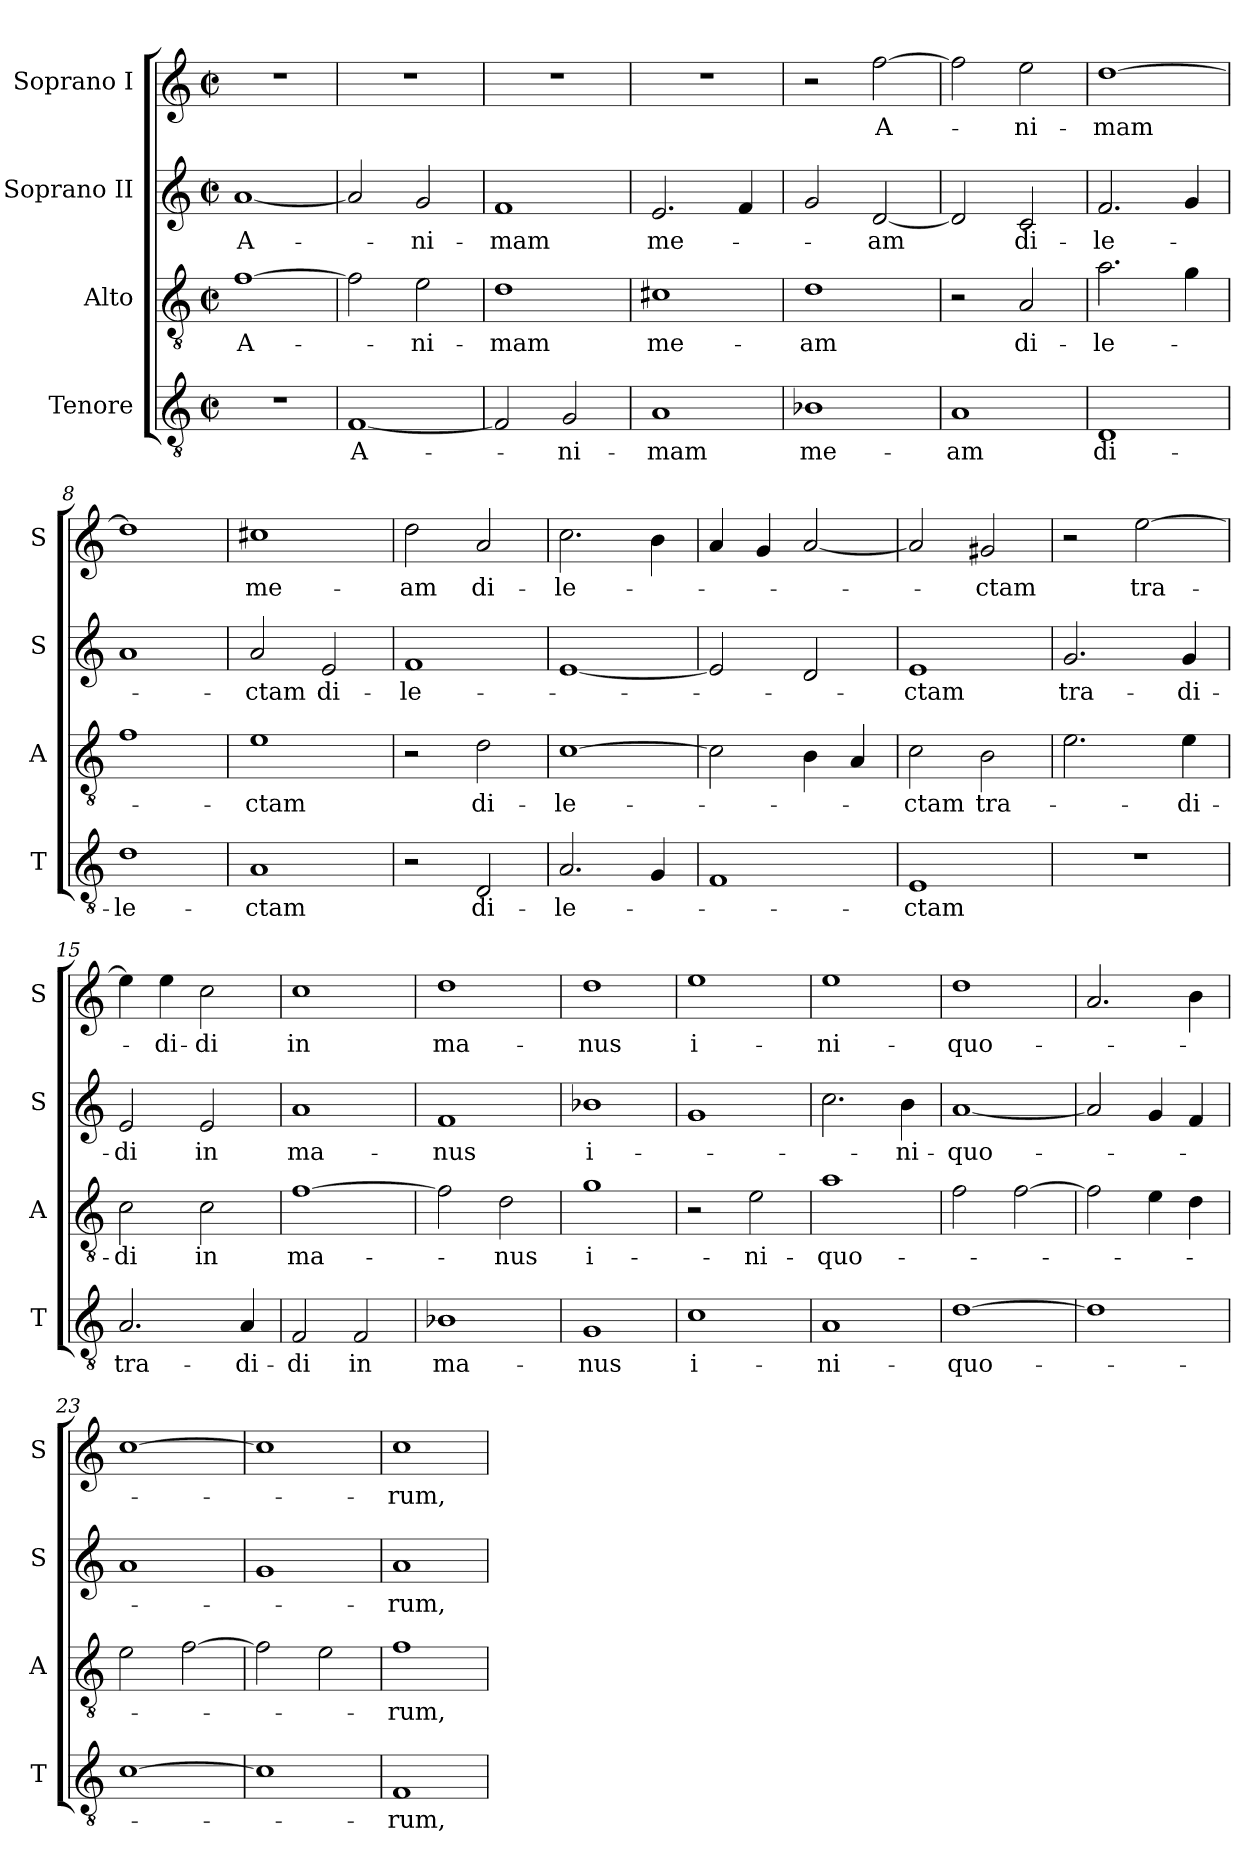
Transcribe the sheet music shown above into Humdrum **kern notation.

**kern	**text	**kern	**text	**kern	**text	**kern	**text
*part4	*part4	*part3	*part3	*part2	*part2	*part1	*part1
*staff4	*staff4	*staff3	*staff3	*staff2	*staff2	*staff1	*staff1
*I"Tenore	*	*I"Alto	*	*I"Soprano II	*	*I"Soprano I	*
*I'T	*	*I'A	*	*I'S	*	*I'S	*
*clefGv2	*	*clefGv2	*	*clefG2	*	*clefG2	*
*k[]	*	*k[]	*	*k[]	*	*k[]	*
*M2/2	*	*M2/2	*	*M2/2	*	*M2/2	*
*met(c|)	*	*met(c|)	*	*met(c|)	*	*met(c|)	*
=1	=1	=1	=1	=1	=1	=1	=1
1r	.	[1f	A-	[1a	A-	1r	.
=2	=2	=2	=2	=2	=2	=2	=2
[1F	A-	2f\]	.	2a/]	.	1r	.
.	.	2e\	-ni-	2g/	-ni-	.	.
=3	=3	=3	=3	=3	=3	=3	=3
2F/]	.	1d	-mam	1f	-mam	1r	.
2G/	-ni-	.	.	.	.	.	.
=4	=4	=4	=4	=4	=4	=4	=4
1A	-mam	1c#X	me-	2.e/	me-	1r	.
.	.	.	.	4f/	.	.	.
=5	=5	=5	=5	=5	=5	=5	=5
1B-X	me-	1d	-am	2g/	.	2r	.
.	.	.	.	[2d/	-am	[2ff\	A-
=6	=6	=6	=6	=6	=6	=6	=6
1A	-am	2r	.	2d/]	.	2ff\]	.
.	.	2A/	di-	2c/	di-	2ee\	-ni-
=7	=7	=7	=7	=7	=7	=7	=7
1D	di-	2.a\	-le-	2.f/	-le-	[1dd	-mam
.	.	4g\	.	4g/	.	.	.
=8	=8	=8	=8	=8	=8	=8	=8
1d	-le-	1f	.	1a	.	1dd]	.
=9	=9	=9	=9	=9	=9	=9	=9
1A	-ctam	1e	-ctam	2a/	-ctam	1cc#X	me-
.	.	.	.	2e/	di-	.	.
=10	=10	=10	=10	=10	=10	=10	=10
2r	.	2r	.	1f	-le-	2dd\	-am
2D/	di-	2d\	di-	.	.	2a/	di-
=11	=11	=11	=11	=11	=11	=11	=11
2.A/	-le-	[1c	-le-	[1e	.	2.cc\	-le-
4G/	.	.	.	.	.	4b\	.
=12	=12	=12	=12	=12	=12	=12	=12
1F	.	2c\]	.	2e/]	.	4a/	.
.	.	.	.	.	.	4g/	.
.	.	4B\	.	2d/	.	[2a/	.
.	.	4A/	.	.	.	.	.
=13	=13	=13	=13	=13	=13	=13	=13
1E	-ctam	2c\	-ctam	1e	-ctam	2a/]	.
.	.	2B\	tra-	.	.	2g#X/	-ctam
=14	=14	=14	=14	=14	=14	=14	=14
1r	.	2.e\	.	2.g/	tra-	2r	.
.	.	.	.	.	.	[2ee\	tra-
.	.	4e\	-di-	4g/	-di-	.	.
=15	=15	=15	=15	=15	=15	=15	=15
2.A/	tra-	2c\	-di	2e/	-di	4ee\]	.
.	.	.	.	.	.	4ee\	-di-
.	.	2c\	in	2e/	in	2cc\	-di
4A/	-di-	.	.	.	.	.	.
=16	=16	=16	=16	=16	=16	=16	=16
2F/	-di	[1f	ma-	1a	ma-	1cc	in
2F/	in	.	.	.	.	.	.
=17	=17	=17	=17	=17	=17	=17	=17
1B-X	ma-	2f\]	.	1f	-nus	1dd	ma-
.	.	2d\	-nus	.	.	.	.
=18	=18	=18	=18	=18	=18	=18	=18
1G	-nus	1g	i-	1b-X	i-	1dd	-nus
=19	=19	=19	=19	=19	=19	=19	=19
1c	i-	2r	.	1g	.	1ee	i-
.	.	2e\	-ni-	.	.	.	.
=20	=20	=20	=20	=20	=20	=20	=20
1A	-ni-	1a	-quo-	2.cc\	.	1ee	-ni-
.	.	.	.	4b\	-ni-	.	.
=21	=21	=21	=21	=21	=21	=21	=21
[1d	-quo-	2f\	.	[1a	-quo-	1dd	-quo-
.	.	[2f\	.	.	.	.	.
=22	=22	=22	=22	=22	=22	=22	=22
1d]	.	2f\]	.	2a/]	.	2.a/	.
.	.	4e\	.	4g/	.	.	.
.	.	4d\	.	4f/	.	4b\	.
=23	=23	=23	=23	=23	=23	=23	=23
[1c	.	2e\	.	1a	.	[1cc	.
.	.	[2f\	.	.	.	.	.
=24	=24	=24	=24	=24	=24	=24	=24
1c]	.	2f\]	.	1g	.	1cc]	.
.	.	2e\	.	.	.	.	.
=25	=25	=25	=25	=25	=25	=25	=25
1F	-rum,	1f	-rum,	1a	-rum,	1cc	-rum,
=	=	=	=	=	=	=	=
*-	*-	*-	*-	*-	*-	*-	*-
